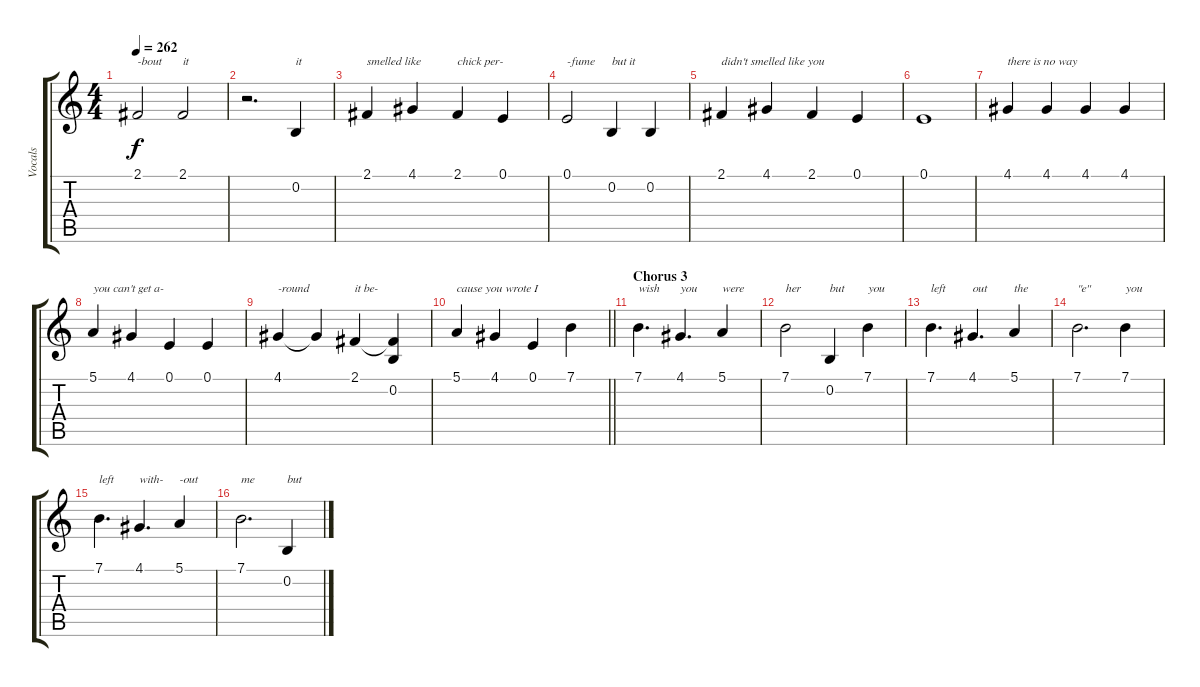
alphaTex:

\track ("Vocals" "Vocals") {instrument recorder}
\staff {score tabs}
\tuning (E4 B3 G3 D3 A2 E2) {hide}
\ts (4 4)
\tempo 262
\clef g2
\ks c
2.1.2{txt "-bout" dy f} 2.1.2{txt "it"} |
r.2{d} 0.2.4{txt "it"} |
2.1.4{txt "smelled like"} 4.1.4 2.1.4{txt "chick per-"} 0.1.4 |
0.1.2{txt "-fume"} 0.2.4{txt "but it"} 0.2.4 |
2.1.4{txt "didn't smelled like you"} 4.1.4 2.1.4 0.1.4 |
0.1.1 |
4.1.4{txt "there is no way"} 4.1.4 4.1.4 4.1.4 |
5.1.4{txt "you can't get a-"} 4.1.4 0.1.4 0.1.4 |
4.1.4{txt "-round"} 4.1{t}.4 2.1.4{txt "it be-"} (2.1{t} 0.2).4 |
\barLineRight lightlight
5.1.4{txt "cause you wrote I"} 4.1.4 0.1.4 7.1.4 |
\section ("" "Chorus 3")
7.1.4{d txt "wish"} 4.1.4{d txt "you"} 5.1.4{txt "were"} |
7.1.2{txt "her"} 0.2.4{txt "but"} 7.1.4{txt "you"} |
7.1.4{d txt "left"} 4.1.4{d txt "out"} 5.1.4{txt "the"} |
7.1.2{d txt "\"e\""} 7.1.4{txt "you"} |
7.1.4{d txt "left"} 4.1.4{d txt "with-"} 5.1.4{txt "-out"} |
7.1.2{d txt "me"} 0.2.4{txt "but"}
